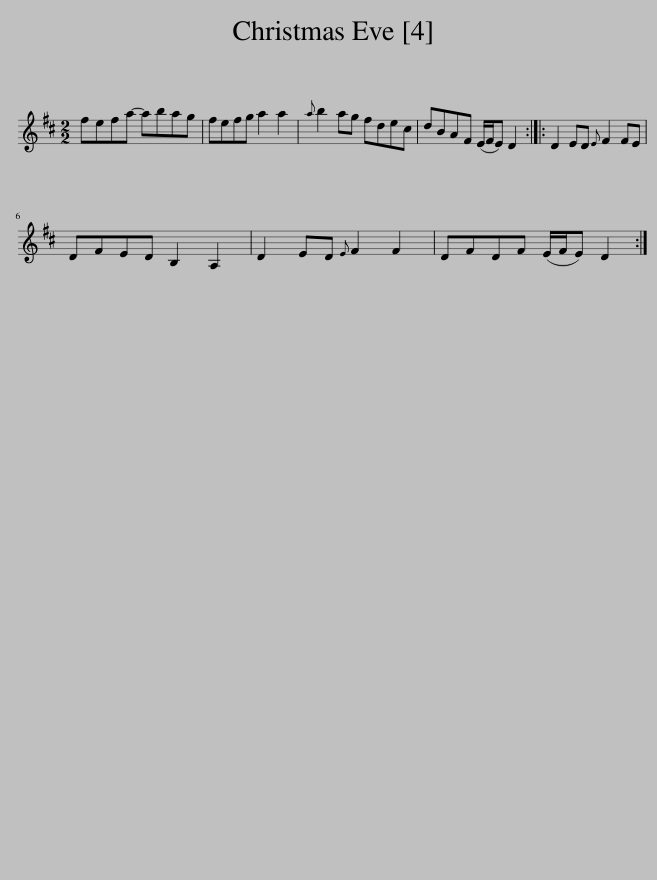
X:1
L:1/8
M:2/2
I:linebreak $
K:D
V:1 treble
V:1
 fefa- abag | fefg a2 a2 |{a} b2 ag fdec | dBAF (E/F/E) D2 :: D2 ED{E} F2 FE |$ %5
 DFED B,2 A,2 | D2 ED{E} F2 F2 | DFDF (E/F/E) D2 :| %8
